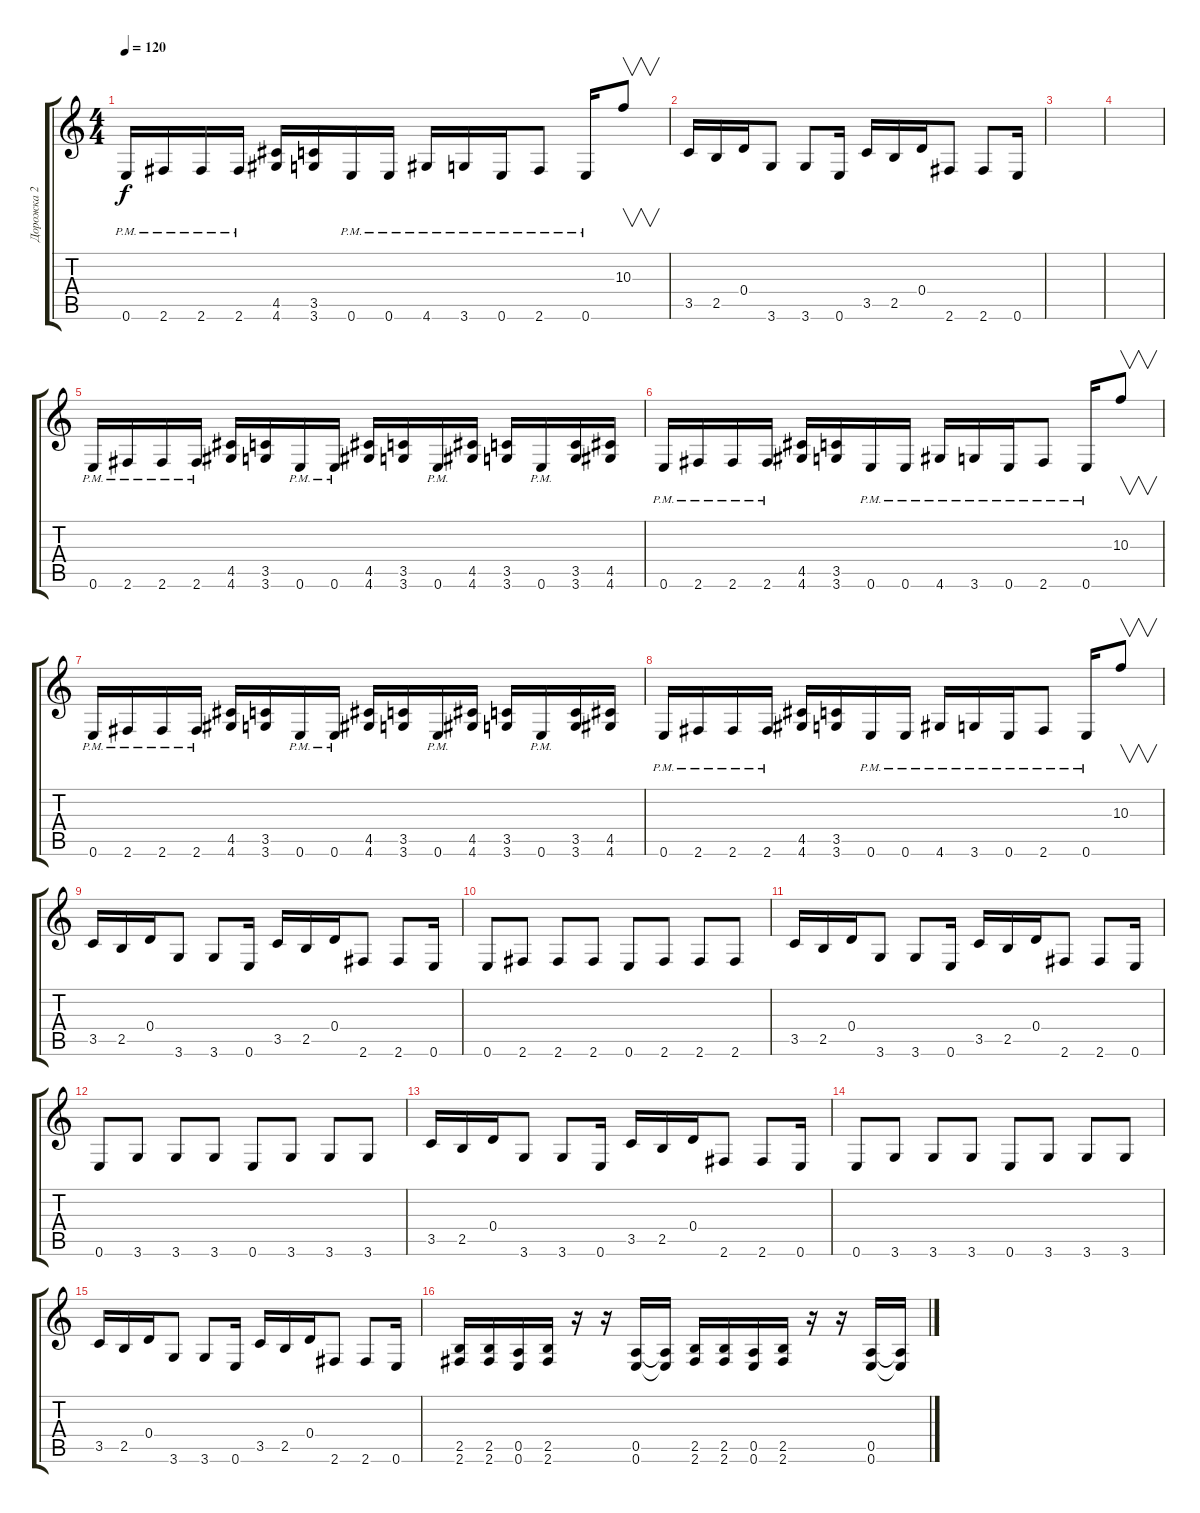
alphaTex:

\track ("Дорожка 2" "Дорожка 2") {instrument overdrivenguitar}
\staff {score tabs}
\tuning (E4 B3 G3 D3 A2 E2) {hide}
\ts (4 4)
\tempo 120
\clef g2
\ks c
0.6{pm}.16{dy f} 2.6{pm}.16 2.6{pm}.16 2.6{pm}.16 (4.5 4.6).16 (3.5 3.6).16 0.6{pm}.16 0.6{pm}.16 4.6{pm}.16 3.6{pm}.16 0.6{pm}.16 2.6{pm}.8 0.6{pm}.16 10.3.8{v} |
3.5.16 2.5.16 0.4.16 3.6.8 3.6.8 0.6.16 3.5.16 2.5.16 0.4.16 2.6.8 2.6.8 0.6.16 |
|
|
0.6{pm}.16 2.6{pm}.16 2.6{pm}.16 2.6{pm}.16 (4.5 4.6).16 (3.5 3.6).16 0.6{pm}.16 0.6{pm}.16 (4.5 4.6).16 (3.5 3.6).16 0.6{pm}.16 (4.5 4.6).16 (3.5 3.6).16 0.6{pm}.16 (3.5 3.6).16 (4.5 4.6).16 |
0.6{pm}.16 2.6{pm}.16 2.6{pm}.16 2.6{pm}.16 (4.5 4.6).16 (3.5 3.6).16 0.6{pm}.16 0.6{pm}.16 4.6{pm}.16 3.6{pm}.16 0.6{pm}.16 2.6{pm}.8 0.6{pm}.16 10.3.8{v} |
0.6{pm}.16 2.6{pm}.16 2.6{pm}.16 2.6{pm}.16 (4.5 4.6).16 (3.5 3.6).16 0.6{pm}.16 0.6{pm}.16 (4.5 4.6).16 (3.5 3.6).16 0.6{pm}.16 (4.5 4.6).16 (3.5 3.6).16 0.6{pm}.16 (3.5 3.6).16 (4.5 4.6).16 |
0.6{pm}.16 2.6{pm}.16 2.6{pm}.16 2.6{pm}.16 (4.5 4.6).16 (3.5 3.6).16 0.6{pm}.16 0.6{pm}.16 4.6{pm}.16 3.6{pm}.16 0.6{pm}.16 2.6{pm}.8 0.6{pm}.16 10.3.8{v} |
3.5.16 2.5.16 0.4.16 3.6.8 3.6.8 0.6.16 3.5.16 2.5.16 0.4.16 2.6.8 2.6.8 0.6.16 |
0.6.8 2.6.8 2.6.8 2.6.8 0.6.8 2.6.8 2.6.8 2.6.8 |
3.5.16 2.5.16 0.4.16 3.6.8 3.6.8 0.6.16 3.5.16 2.5.16 0.4.16 2.6.8 2.6.8 0.6.16 |
0.6.8 3.6.8 3.6.8 3.6.8 0.6.8 3.6.8 3.6.8 3.6.8 |
3.5.16 2.5.16 0.4.16 3.6.8 3.6.8 0.6.16 3.5.16 2.5.16 0.4.16 2.6.8 2.6.8 0.6.16 |
0.6.8 3.6.8 3.6.8 3.6.8 0.6.8 3.6.8 3.6.8 3.6.8 |
3.5.16 2.5.16 0.4.16 3.6.8 3.6.8 0.6.16 3.5.16 2.5.16 0.4.16 2.6.8 2.6.8 0.6.16 |
(2.5 2.6).16 (2.5 2.6).16 (0.5 0.6).16 (2.5 2.6).16 r.16 r.16 (0.5 0.6).16 (0.5{t} 0.6{t}).16 (2.5 2.6).16 (2.5 2.6).16 (0.5 0.6).16 (2.5 2.6).16 r.16 r.16 (0.5 0.6).16 (0.5{t} 0.6{t}).16
